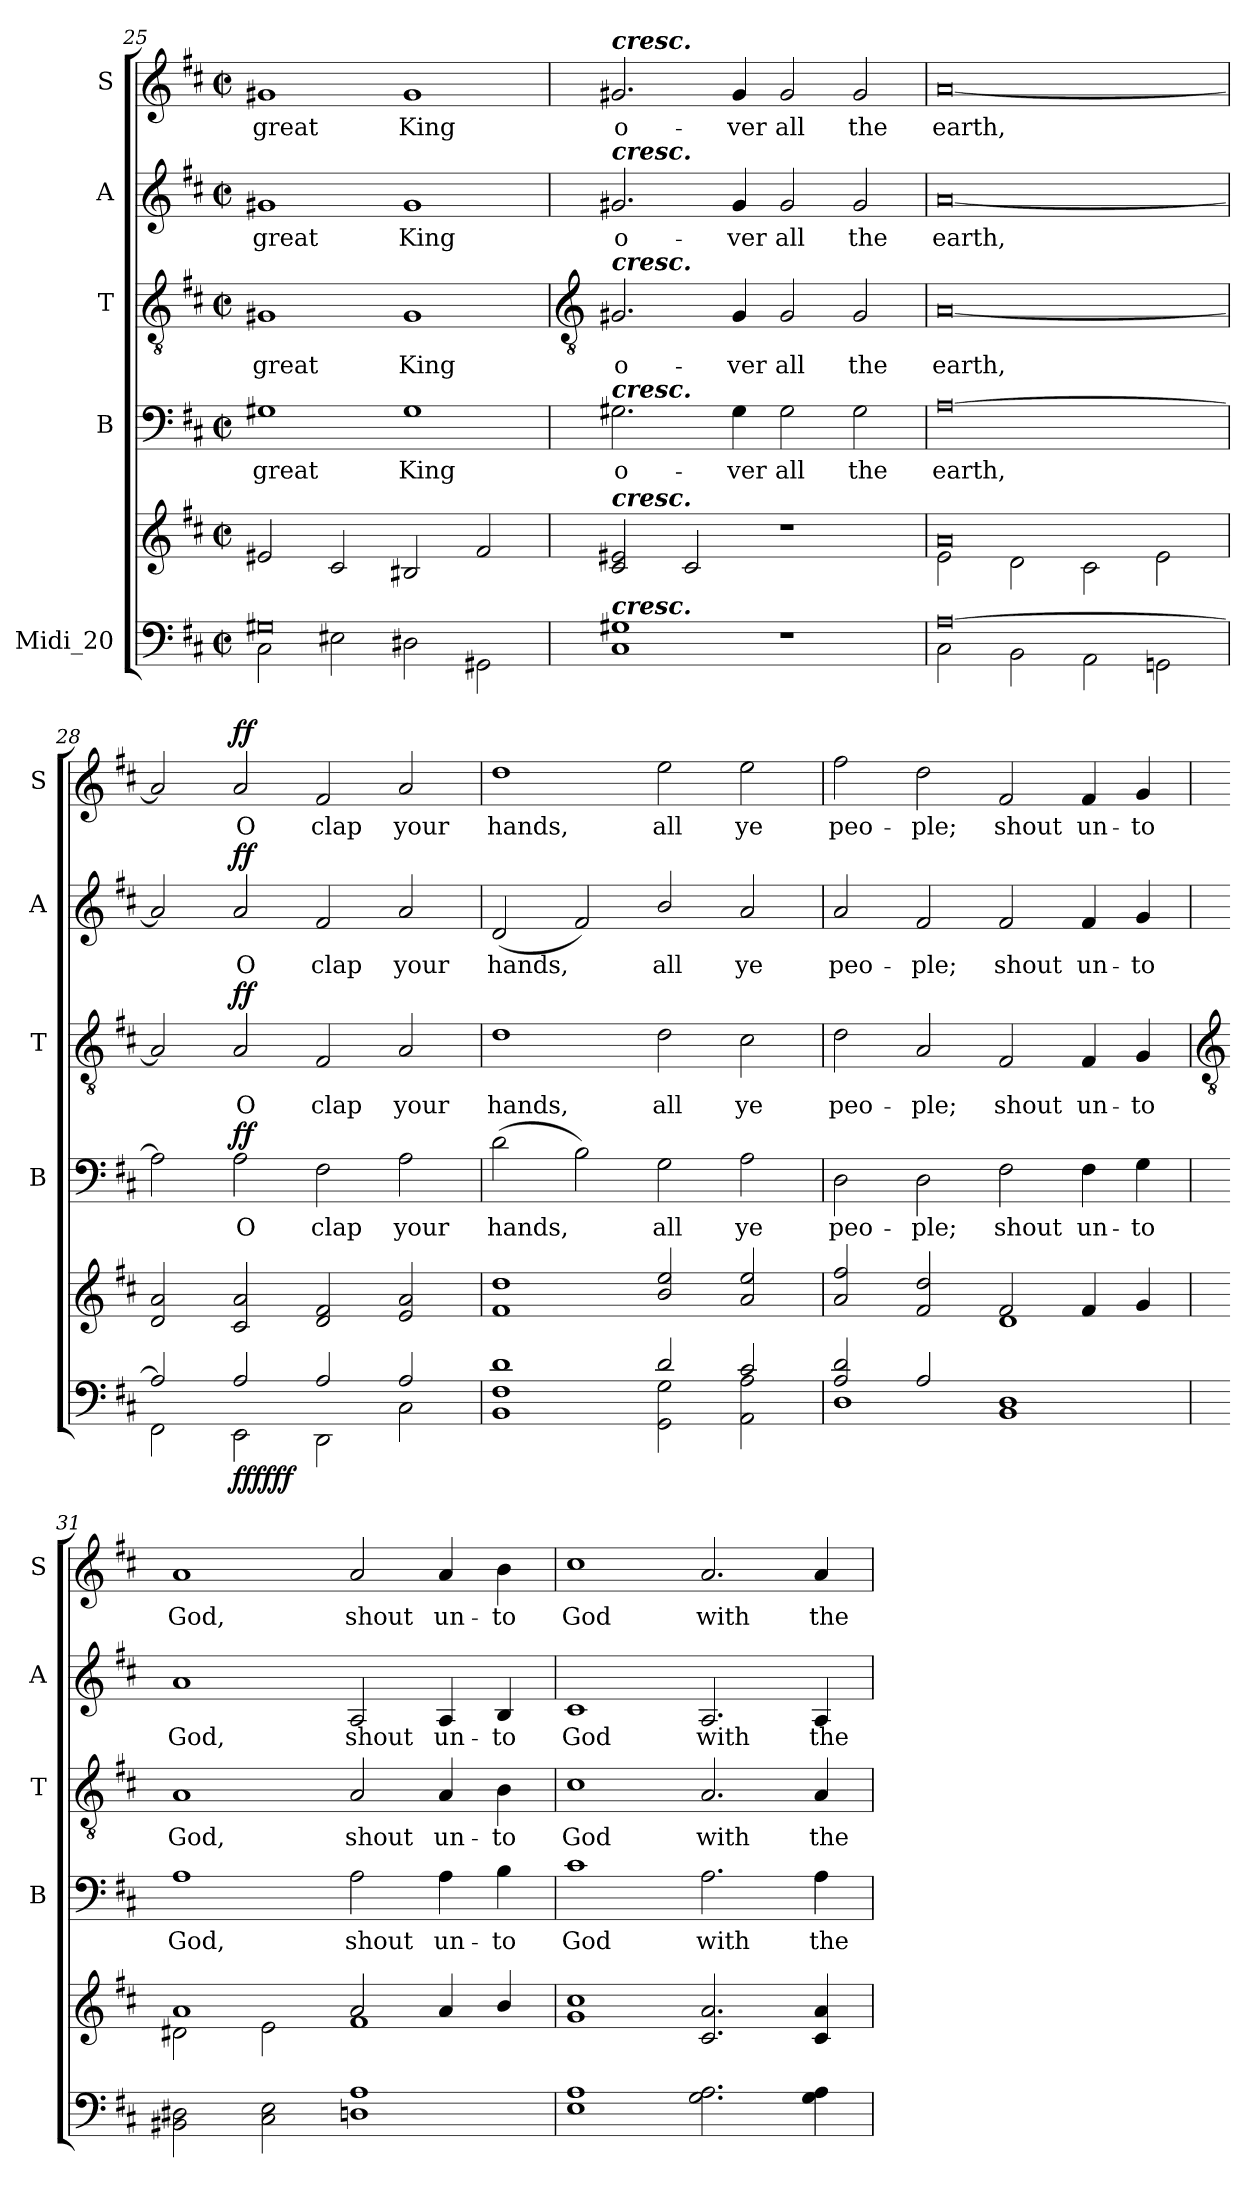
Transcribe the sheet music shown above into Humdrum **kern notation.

**kern	**kern	**dynam	**kern	**text	**dynam	**kern	**text	**dynam	**kern	**text	**dynam	**kern	**text	**dynam
*part5	*part5	*part5	*part4	*part4	*part4	*part3	*part3	*part3	*part2	*part2	*part2	*part1	*part1	*part1
*staff6	*staff5	*staff5/6	*staff4	*staff4	*staff4	*staff3	*staff3	*staff3	*staff2	*staff2	*staff2	*staff1	*staff1	*staff1
*I"Midi_20	*	*	*I"B	*	*	*I"T	*	*	*I"A	*	*	*I"S	*	*
*	*	*	*I'B	*	*	*I'T	*	*	*I'A	*	*	*I'S	*	*
*clefF4	*clefG2	*	*clefF4	*	*	*clefGv2	*	*	*clefG2	*	*	*clefG2	*	*
*k[f#c#]	*k[f#c#]	*	*k[f#c#]	*	*	*k[f#c#]	*	*	*k[f#c#]	*	*	*k[f#c#]	*	*
*D:	*D:	*	*D:	*	*	*D:	*	*	*D:	*	*	*D:	*	*
*M4/2	*M4/2	*	*M4/2	*	*	*M4/2	*	*	*M4/2	*	*	*M4/2	*	*
*met(c|)	*met(c|)	*	*met(c|)	*	*	*met(c|)	*	*	*met(c|)	*	*	*met(c|)	*	*
=25	=25	=25	=25	=25	=25	=25	=25	=25	=25	=25	=25	=25	=25	=25
*^	*	*	*	*	*	*	*	*	*	*	*	*	*	*
!	!	!	!	!	!LO:LY:b	!	!	!LO:LY:b	!	!	!LO:LY:b	!	!	!LO:LY:b	!
0G#X/	2C#\	2e#X	.	1G#X	great	.	1G#X	great	.	1g#X	great	.	1g#X	great	.
.	2E#X\	2c#	.	.	.	.	.	.	.	.	.	.	.	.	.
!	!	!	!	!	!LO:LY:b	!	!	!LO:LY:b	!	!	!LO:LY:b	!	!	!LO:LY:b	!
.	2D#X\	2B#X	.	1G#	King	.	1G#	King	.	1g#	King	.	1g#	King	.
.	2GG#X\	2f#	.	.	.	.	.	.	.	.	.	.	.	.	.
!!LO:LB:g=z
=26	=26	=26	=26	=26	=26	=26	=26	=26	=26	=26	=26	=26	=26	=26	=26
*	*	*	*	*	*	*	*clefGv2	*	*	*	*	*	*	*	*
*	*	*^	*	*	*	*	*	*	*	*	*	*	*	*	*
!	!	!	!	!	!	!	!	!	!	!	!	!	!	!LO:TX:a:Bi:t=cresc.	!	!
!	!	!	!	!	!	!	!	!	!	!	!LO:TX:a:Bi:t=cresc.	!	!	!	!	!
!	!	!	!	!	!	!	!	!LO:TX:a:Bi:t=cresc.	!	!	!	!	!	!	!	!
!	!	!	!	!	!LO:TX:a:Bi:t=cresc.	!	!	!	!	!	!	!	!	!	!	!
!	!	!LO:TX:a:Bi:t=cresc.	!	!	!	!	!	!	!	!	!	!	!	!	!	!
!LO:TX:a:Bi:t=cresc.	!	!	!	!	!	!	!	!	!	!	!	!	!	!	!	!
!	!	!	!	!	!	!LO:LY:b	!	!	!LO:LY:b	!	!	!LO:LY:b	!	!	!LO:LY:b	!
1C#/ 1G#X/	0ryy	2c#/ 2e#X/	0ryy	.	2.G#X	o-	.	2.G#X	o-	.	2.g#X	o-	.	2.g#X	o-	.
.	.	2c#/	.	.	.	.	.	.	.	.	.	.	.	.	.	.
!	!	!	!	!	!	!LO:LY:b	!	!	!LO:LY:b	!	!	!LO:LY:b	!	!	!LO:LY:b	!
.	.	.	.	.	4G#	-ver	.	4G#	-ver	.	4g#	-ver	.	4g#	-ver	.
!	!	!	!	!	!	!LO:LY:b	!	!	!LO:LY:b	!	!	!LO:LY:b	!	!	!LO:LY:b	!
1r	.	1r	.	.	2G#	all	.	2G#	all	.	2g#	all	.	2g#	all	.
!	!	!	!	!	!	!LO:LY:b	!	!	!LO:LY:b	!	!	!LO:LY:b	!	!	!LO:LY:b	!
.	.	.	.	.	2G#	the	.	2G#	the	.	2g#	the	.	2g#	the	.
=27	=27	=27	=27	=27	=27	=27	=27	=27	=27	=27	=27	=27	=27	=27	=27	=27
!	!	!	!	!	!	!LO:LY:b	!	!	!LO:LY:b	!	!	!LO:LY:b	!	!	!LO:LY:b	!
[0A/	2C#\	0a/	2e\	.	[0A	earth,	.	[0A	earth,	.	[0a	earth,	.	[0a	earth,	.
.	2BB\	.	2d\	.	.	.	.	.	.	.	.	.	.	.	.	.
.	2AA\	.	2c#\	.	.	.	.	.	.	.	.	.	.	.	.	.
.	2GGn\	.	2e\	.	.	.	.	.	.	.	.	.	.	.	.	.
=28	=28	=28	=28	=28	=28	=28	=28	=28	=28	=28	=28	=28	=28	=28	=28	=28
2A/]	2FF#\	2d/ 2a/	0ryy	.	2A]	.	.	2A]	.	.	2a]	.	.	2a]	.	.
!	!	!	!	!LO:DY:b=2	!	!LO:LY:b	!	!	!LO:LY:b	!	!	!LO:LY:b	!	!	!LO:LY:b	!
!	!	!	!	!LO:DY:n=1:b=2	!	!	!	!	!	!	!	!	!	!	!	!
!	!	!	!	!LO:DY:n=2:b	!	!	!LO:DY:b	!	!	!LO:DY:b	!	!	!LO:DY:b	!	!	!LO:DY:b
2A/	2EE\	2c#/ 2a/	.	ff ff ff	2A	O	ff	2A	O	ff	2a	O	ff	2a	O	ff
!	!	!	!	!	!	!LO:LY:b	!	!	!LO:LY:b	!	!	!LO:LY:b	!	!	!LO:LY:b	!
2A/	2DD\	2d/ 2f#/	.	.	2F#	clap	.	2F#	clap	.	2f#	clap	.	2f#	clap	.
!	!	!	!	!	!	!LO:LY:b	!	!	!LO:LY:b	!	!	!LO:LY:b	!	!	!LO:LY:b	!
2A/	2C#\	2e/ 2a/	.	.	2A	your	.	2A	your	.	2a	your	.	2a	your	.
=29	=29	=29	=29	=29	=29	=29	=29	=29	=29	=29	=29	=29	=29	=29	=29	=29
!	!	!	!	!	!	!LO:LY:b	!	!	!LO:LY:b	!	!	!LO:LY:b	!	!	!LO:LY:b	!
1d/	1BB\ 1F#\	1f#/ 1dd/	0ryy	.	(>2d	hands,	.	1d	hands,	.	(<2d	hands,	.	1dd	hands,	.
.	.	.	.	.	2B)	.	.	.	.	.	2f#)	.	.	.	.	.
!	!	!	!	!	!	!LO:LY:b	!	!	!LO:LY:b	!	!	!LO:LY:b	!	!	!LO:LY:b	!
2d/	2GG\ 2G\	2b/ 2ee/	.	.	2G	all	.	2d	all	.	2b/	all	.	2ee	all	.
!	!	!	!	!	!	!LO:LY:b	!	!	!LO:LY:b	!	!	!LO:LY:b	!	!	!LO:LY:b	!
2c#/	2AA\ 2A\	2a/ 2ee/	.	.	2A	ye	.	2c#	ye	.	2a	ye	.	2ee	ye	.
=30	=30	=30	=30	=30	=30	=30	=30	=30	=30	=30	=30	=30	=30	=30	=30	=30
!	!	!	!	!	!	!LO:LY:b	!	!	!LO:LY:b	!	!	!LO:LY:b	!	!	!LO:LY:b	!
2A/ 2d/	1D\	2a/ 2ff#/	1ryy	.	2D	peo-	.	2d	peo-	.	2a	peo-	.	2ff#	peo-	.
!	!	!	!	!	!	!LO:LY:b	!	!	!LO:LY:b	!	!	!LO:LY:b	!	!	!LO:LY:b	!
2A/	.	2f#/ 2dd/	.	.	2D	-ple;	.	2A	-ple;	.	2f#	-ple;	.	2dd	-ple;	.
!	!	!	!	!	!	!LO:LY:b	!	!	!LO:LY:b	!	!	!LO:LY:b	!	!	!LO:LY:b	!
1ryy	1BB\ 1D\	2f#/	1d\	.	2F#	shout	.	2F#	shout	.	2f#	shout	.	2f#	shout	.
!	!	!	!	!	!	!LO:LY:b	!	!	!LO:LY:b	!	!	!LO:LY:b	!	!	!LO:LY:b	!
.	.	4f#/	.	.	4F#	un-	.	4F#	un-	.	4f#	un-	.	4f#	un-	.
!	!	!	!	!	!	!LO:LY:b	!	!	!LO:LY:b	!	!	!LO:LY:b	!	!	!LO:LY:b	!
.	.	4g/	.	.	4G	-to	.	4G	-to	.	4g	-to	.	4g	-to	.
!!LO:LB:g=z
=31	=31	=31	=31	=31	=31	=31	=31	=31	=31	=31	=31	=31	=31	=31	=31	=31
*	*	*	*	*	*	*	*	*clefGv2	*	*	*	*	*	*	*	*
!	!	!	!	!	!	!LO:LY:b	!	!	!LO:LY:b	!	!	!LO:LY:b	!	!	!LO:LY:b	!
0ryy	2BB#X\ 2D#X\	1a/	2d#X\	.	1A	God,	.	1A	God,	.	1a	God,	.	1a	God,	.
.	2C#\ 2E\	.	2e\	.	.	.	.	.	.	.	.	.	.	.	.	.
!	!	!	!	!	!	!LO:LY:b	!	!	!LO:LY:b	!	!	!LO:LY:b	!	!	!LO:LY:b	!
.	1Dn\ 1A\	2a/	1f#\	.	2A	shout	.	2A	shout	.	2A	shout	.	2a	shout	.
!	!	!	!	!	!	!LO:LY:b	!	!	!LO:LY:b	!	!	!LO:LY:b	!	!	!LO:LY:b	!
.	.	4a/	.	.	4A	un-	.	4A	un-	.	4A	un-	.	4a	un-	.
!	!	!	!	!	!	!LO:LY:b	!	!	!LO:LY:b	!	!	!LO:LY:b	!	!	!LO:LY:b	!
.	.	4b/	.	.	4B	-to	.	4B	-to	.	4B	-to	.	4b	-to	.
=32	=32	=32	=32	=32	=32	=32	=32	=32	=32	=32	=32	=32	=32	=32	=32	=32
!	!	!	!	!	!	!LO:LY:b	!	!	!LO:LY:b	!	!	!LO:LY:b	!	!	!LO:LY:b	!
0ryy	1E\ 1A\	1g/ 1cc#/	0ryy	.	1c#	God	.	1c#	God	.	1c#	God	.	1cc#	God	.
!	!	!	!	!	!	!LO:LY:b	!	!	!LO:LY:b	!	!	!LO:LY:b	!	!	!LO:LY:b	!
.	2.G\ 2.A\	2.c#/ 2.a/	.	.	2.A	with	.	2.A	with	.	2.A	with	.	2.a	with	.
!	!	!	!	!	!	!LO:LY:b	!	!	!LO:LY:b	!	!	!LO:LY:b	!	!	!LO:LY:b	!
.	4G\ 4A\	4c#/ 4a/	.	.	4A	the	.	4A	the	.	4A	the	.	4a	the	.
*v	*v	*	*	*	*	*	*	*	*	*	*	*	*	*	*	*
*	*v	*v	*	*	*	*	*	*	*	*	*	*	*	*	*
=	=	=	=	=	=	=	=	=	=	=	=	=	=	=
*-	*-	*-	*-	*-	*-	*-	*-	*-	*-	*-	*-	*-	*-	*-
